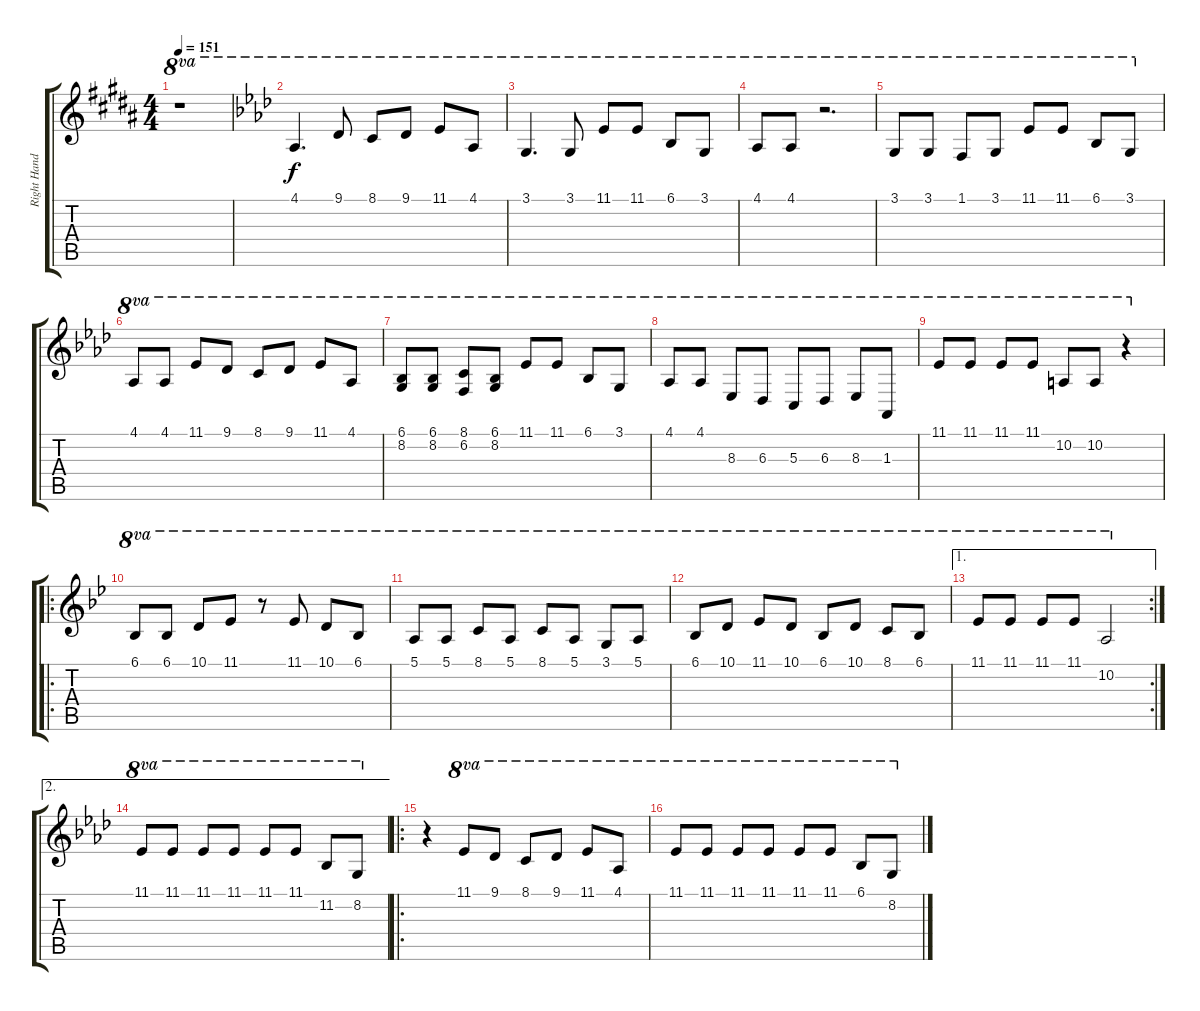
\track ("Right Hand" "Right Hand") {instrument brightacousticpiano}
\staff {score tabs}
\tuning (E4 B3 G3 D3 A2 E2) {hide}
\ts (4 4)
\tempo 151
\clef g2
\ks g#minor
r.1{ot 8va dy f} |
\ks ab
4.1.4{d ot 8va} 9.1.8{ot 8va} 8.1.8{ot 8va} 9.1.8{ot 8va} 11.1.8{ot 8va} 4.1.8{ot 8va} |
3.1.4{d ot 8va} 3.1.8{ot 8va} 11.1.8{ot 8va} 11.1.8{ot 8va} 6.1.8{ot 8va} 3.1.8{ot 8va} |
4.1.8{ot 8va} 4.1.8{ot 8va} r.2{d ot 8va} |
3.1.8{ot 8va} 3.1.8{ot 8va} 1.1.8{ot 8va} 3.1.8{ot 8va} 11.1.8{ot 8va} 11.1.8{ot 8va} 6.1.8{ot 8va} 3.1.8{ot 8va} |
4.1.8{ot 8va} 4.1.8{ot 8va} 11.1.8{ot 8va} 9.1.8{ot 8va} 8.1.8{ot 8va} 9.1.8{ot 8va} 11.1.8{ot 8va} 4.1.8{ot 8va} |
(6.1 8.2).8{ot 8va} (6.1 8.2).8{ot 8va} (8.1 6.2).8{ot 8va} (6.1 8.2).8{ot 8va} 11.1.8{ot 8va} 11.1.8{ot 8va} 6.1.8{ot 8va} 3.1.8{ot 8va} |
4.1.8{ot 8va} 4.1.8{ot 8va} 8.3.8{ot 8va} 6.3.8{ot 8va} 5.3.8{ot 8va} 6.3.8{ot 8va} 8.3.8{ot 8va} 1.3.8{ot 8va} |
11.1.8{ot 8va} 11.1.8{ot 8va} 11.1.8{ot 8va} 11.1.8{ot 8va} 10.2.8{ot 8va} 10.2.8{ot 8va} r.4{ot 8va} |
\ro
\ks bb
6.1.8{ot 8va} 6.1.8{ot 8va} 10.1.8{ot 8va} 11.1.8{ot 8va} r.8{ot 8va} 11.1.8{ot 8va} 10.1.8{ot 8va} 6.1.8{ot 8va} |
5.1.8{ot 8va} 5.1.8{ot 8va} 8.1.8{ot 8va} 5.1.8{ot 8va} 8.1.8{ot 8va} 5.1.8{ot 8va} 3.1.8{ot 8va} 5.1.8{ot 8va} |
6.1.8{ot 8va} 10.1.8{ot 8va} 11.1.8{ot 8va} 10.1.8{ot 8va} 6.1.8{ot 8va} 10.1.8{ot 8va} 8.1.8{ot 8va} 6.1.8{ot 8va} |
\ae 1
\rc 2
11.1.8{ot 8va} 11.1.8{ot 8va} 11.1.8{ot 8va} 11.1.8{ot 8va} 10.2.2{ot 8va} |
\ae 2
\ks ab
11.1.8{ot 8va} 11.1.8{ot 8va} 11.1.8{ot 8va} 11.1.8{ot 8va} 11.1.8{ot 8va} 11.1.8{ot 8va} 11.2.8{ot 8va} 8.2.8{ot 8va} |
\ro
r.4 11.1.8{ot 8va} 9.1.8{ot 8va} 8.1.8{ot 8va} 9.1.8{ot 8va} 11.1.8{ot 8va} 4.1.8{ot 8va} |
11.1.8{ot 8va volume 9} 11.1.8{ot 8va volume 13} 11.1.8{ot 8va} 11.1.8{ot 8va} 11.1.8{ot 8va} 11.1.8{ot 8va} 6.1.8{ot 8va} 8.2.8{ot 8va}
